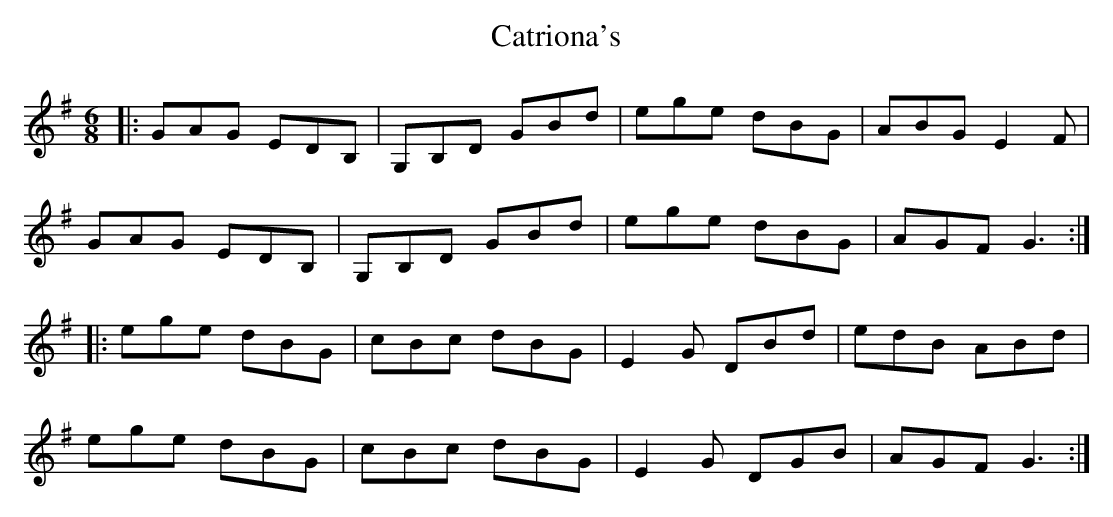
X:1
T: Catriona's
M: 6/8
L: 1/8
K: Gmaj
|:GAG EDB,|G,B,D GBd|ege dBG|ABG E2F|
GAG EDB,|G,B,D GBd|ege dBG|AGF G3:|
|:ege dBG|cBc dBG|E2G DBd|edB ABd|
ege dBG|cBc dBG|E2G DGB|AGF G3:|
